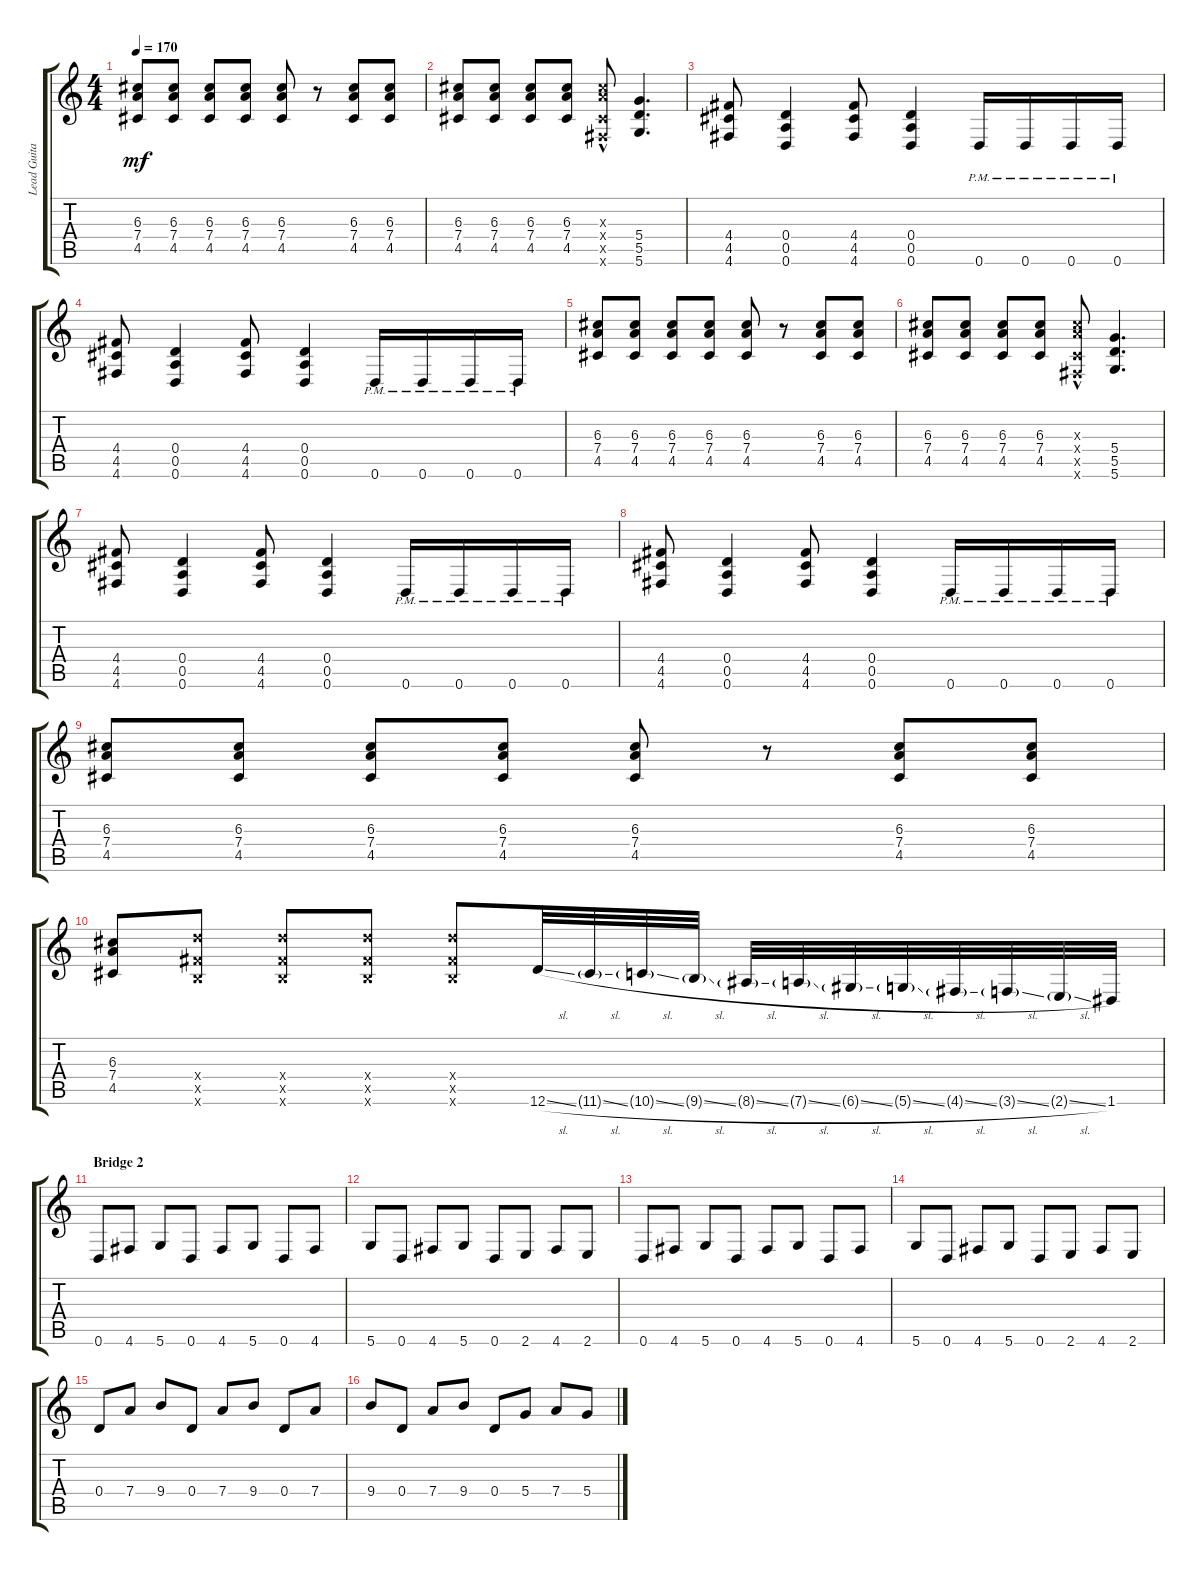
\track ("Lead Guitar (Garrett Zablocki)" "Lead Guita") {instrument distortionguitar}
\staff {score tabs}
\tuning (E4 B3 G3 D3 A2 D2) {hide}
\ts (4 4)
\tempo 170
\clef g2
\ks c
(6.3 7.4 4.5).8{dy mf} (6.3 7.4 4.5).8 (6.3 7.4 4.5).8 (6.3 7.4 4.5).8 (6.3 7.4 4.5).8 r.8 (6.3 7.4 4.5).8 (6.3 7.4 4.5).8 |
(6.3 7.4 4.5).8 (6.3 7.4 4.5).8 (6.3 7.4 4.5).8 (6.3 7.4 4.5).8 (6.3{x} 7.4{x} 4.5{x} 4.6{hac x}).8 (5.4 5.5 5.6).4{d} |
(4.4 4.5 4.6).8 (0.4 0.5 0.6).4 (4.4 4.5 4.6).8 (0.4 0.5 0.6).4 0.6{pm}.16 0.6{pm}.16 0.6{pm}.16 0.6{pm}.16 |
(4.4 4.5 4.6).8 (0.4 0.5 0.6).4 (4.4 4.5 4.6).8 (0.4 0.5 0.6).4 0.6{pm}.16 0.6{pm}.16 0.6{pm}.16 0.6{pm}.16 |
(6.3 7.4 4.5).8 (6.3 7.4 4.5).8 (6.3 7.4 4.5).8 (6.3 7.4 4.5).8 (6.3 7.4 4.5).8 r.8 (6.3 7.4 4.5).8 (6.3 7.4 4.5).8 |
(6.3 7.4 4.5).8 (6.3 7.4 4.5).8 (6.3 7.4 4.5).8 (6.3 7.4 4.5).8 (6.3{x} 7.4{x} 4.5{x} 4.6{hac x}).8 (5.4 5.5 5.6).4{d} |
(4.4 4.5 4.6).8 (0.4 0.5 0.6).4 (4.4 4.5 4.6).8 (0.4 0.5 0.6).4 0.6{pm}.16 0.6{pm}.16 0.6{pm}.16 0.6{pm}.16 |
(4.4 4.5 4.6).8 (0.4 0.5 0.6).4 (4.4 4.5 4.6).8 (0.4 0.5 0.6).4 0.6{pm}.16 0.6{pm}.16 0.6{pm}.16 0.6{pm}.16 |
(6.3 7.4 4.5).8 (6.3 7.4 4.5).8 (6.3 7.4 4.5).8 (6.3 7.4 4.5).8 (6.3 7.4 4.5).8 r.8 (6.3 7.4 4.5).8 (6.3 7.4 4.5).8 |
(6.3 7.4 4.5).8 (12.4{x} 9.5{x} 9.6{x}).8 (12.4{x} 9.5{x} 9.6{x}).8 (12.4{x} 9.5{x} 9.6{x}).8 (12.4{x} 9.5{x} 9.6{x}).8 12.6{sl}.32 11.6{sl g}.32 10.6{sl g}.32 9.6{sl g}.32 8.6{sl g}.32 7.6{sl g}.32 6.6{sl g}.32 5.6{sl g}.32 4.6{sl g}.32 3.6{sl g}.32 2.6{sl g}.32 1.6.32 |
\section ("" "Bridge 2")
0.6.8 4.6.8 5.6.8 0.6.8 4.6.8 5.6.8 0.6.8 4.6.8 |
5.6.8 0.6.8 4.6.8 5.6.8 0.6.8 2.6.8 4.6.8 2.6.8 |
0.6.8 4.6.8 5.6.8 0.6.8 4.6.8 5.6.8 0.6.8 4.6.8 |
5.6.8 0.6.8 4.6.8 5.6.8 0.6.8 2.6.8 4.6.8 2.6.8 |
0.4.8{volume 13} 7.4.8 9.4.8 0.4.8 7.4.8 9.4.8 0.4.8 7.4.8 |
9.4.8 0.4.8 7.4.8 9.4.8 0.4.8 5.4.8 7.4.8 5.4.8
